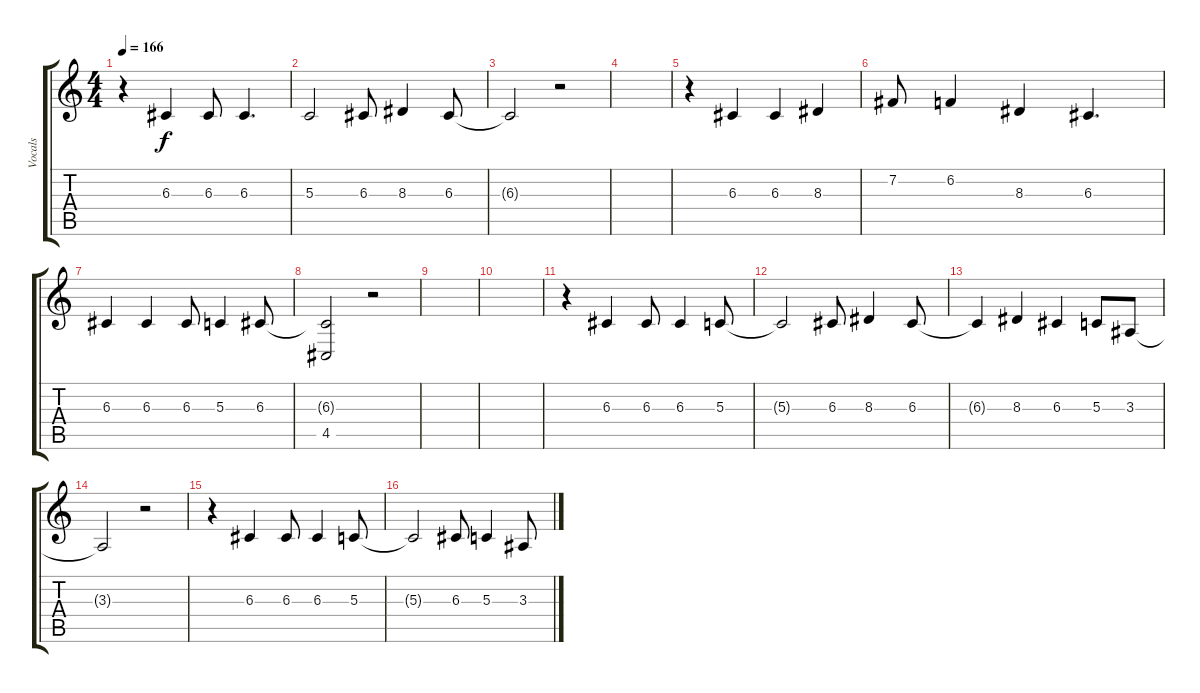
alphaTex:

\track ("Vocals" "Vocals") {instrument flute}
\staff {score tabs}
\tuning (E4 B3 G3 D3 A2 E2) {hide}
\ts (4 4)
\tempo 166
\clef g2
\ks c
r.4{dy f} 6.3.4 6.3.8 6.3.4{d} |
5.3.2 6.3.8 8.3.4 6.3.8 |
6.3{t}.2 r.2 |
|
r.4 6.3.4 6.3.4 8.3.4 |
7.2.8 6.2.4 8.3.4 6.3.4{d} |
6.3.4 6.3.4 6.3.8 5.3.4 6.3.8 |
(6.3{t} 4.5).2 r.2 |
|
|
r.4 6.3.4 6.3.8 6.3.4 5.3.8 |
5.3{t}.2 6.3.8 8.3.4 6.3.8 |
6.3{t}.4 8.3.4 6.3.4 5.3.8 3.3.8 |
3.3{t}.2 r.2 |
r.4 6.3.4 6.3.8 6.3.4 5.3.8 |
5.3{t}.2 6.3.8 5.3.4 3.3.8
